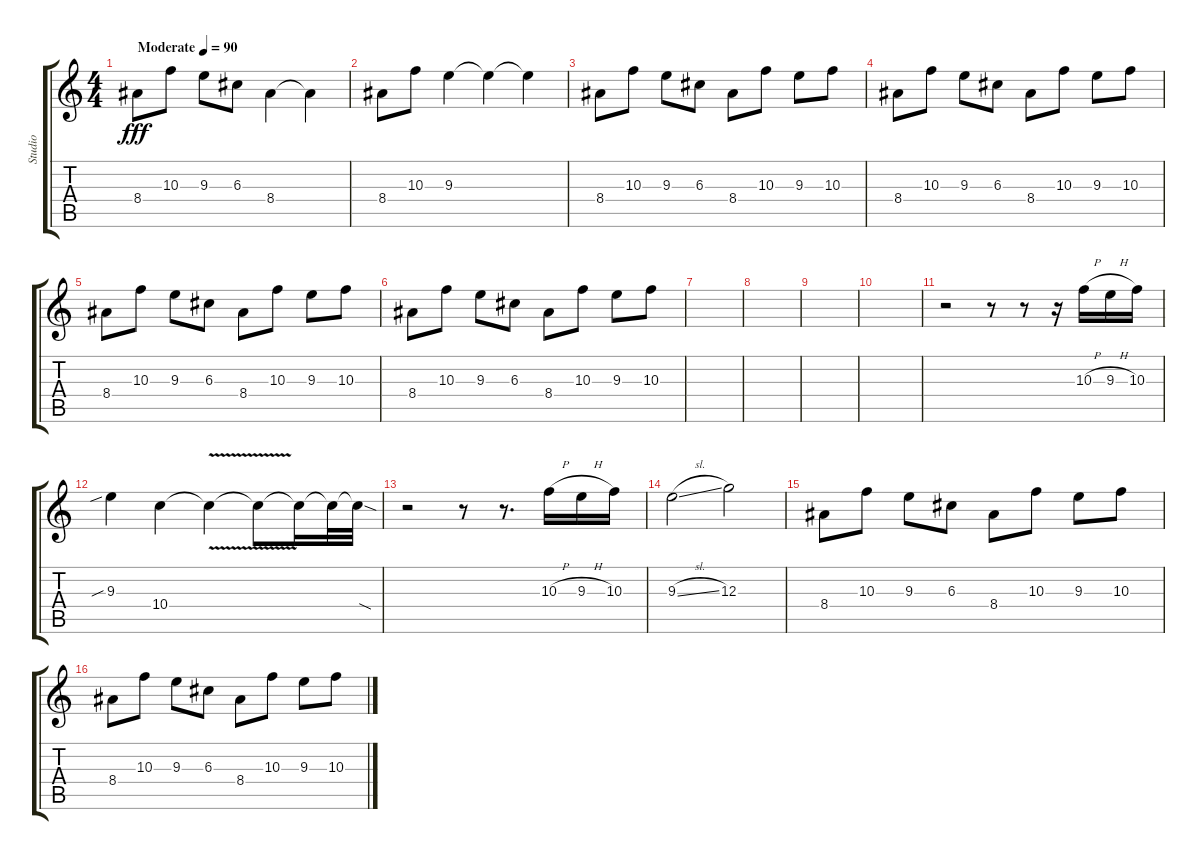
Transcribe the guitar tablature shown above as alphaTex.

\track ("Studio" "Studio") {instrument distortionguitar}
\staff {score tabs}
\tuning (E4 B3 G3 D3 A2 D2) {hide}
\ts (4 4)
\tempo (90 "Moderate")
\clef g2
\ks c
8.4.8{dy fff instrument distortionguitar} 10.3.8 9.3.8 6.3.8 8.4.4{beam Down} 8.4{t}.4{beam Down} |
8.4.8 10.3.8 9.3.4 9.3{t}.4{beam Down} 9.3{t}.4{beam Down} |
8.4.8 10.3.8 9.3.8 6.3.8 8.4.8 10.3.8 9.3.8 10.3.8 |
8.4.8 10.3.8 9.3.8 6.3.8 8.4.8 10.3.8 9.3.8 10.3.8 |
8.4.8 10.3.8 9.3.8 6.3.8 8.4.8 10.3.8 9.3.8 10.3.8 |
8.4.8 10.3.8 9.3.8 6.3.8 8.4.8 10.3.8 9.3.8 10.3.8 |
|
|
|
|
r.2 r.8 r.8 r.16 10.3{h}.16 9.3{h}.16 10.3.16 |
9.3{sib}.4 10.4.4 10.4{v t}.4 10.4{t}.8 10.4{t}.16 10.4{t}.32 10.4{sod t}.32 |
r.2 r.8 r.8{d} 10.3{h}.16 9.3{h}.16 10.3.16 |
9.3{sl}.2 12.3.2 |
8.4.8 10.3.8 9.3.8 6.3.8 8.4.8 10.3.8 9.3.8 10.3.8 |
8.4.8 10.3.8 9.3.8 6.3.8 8.4.8 10.3.8 9.3.8 10.3.8
